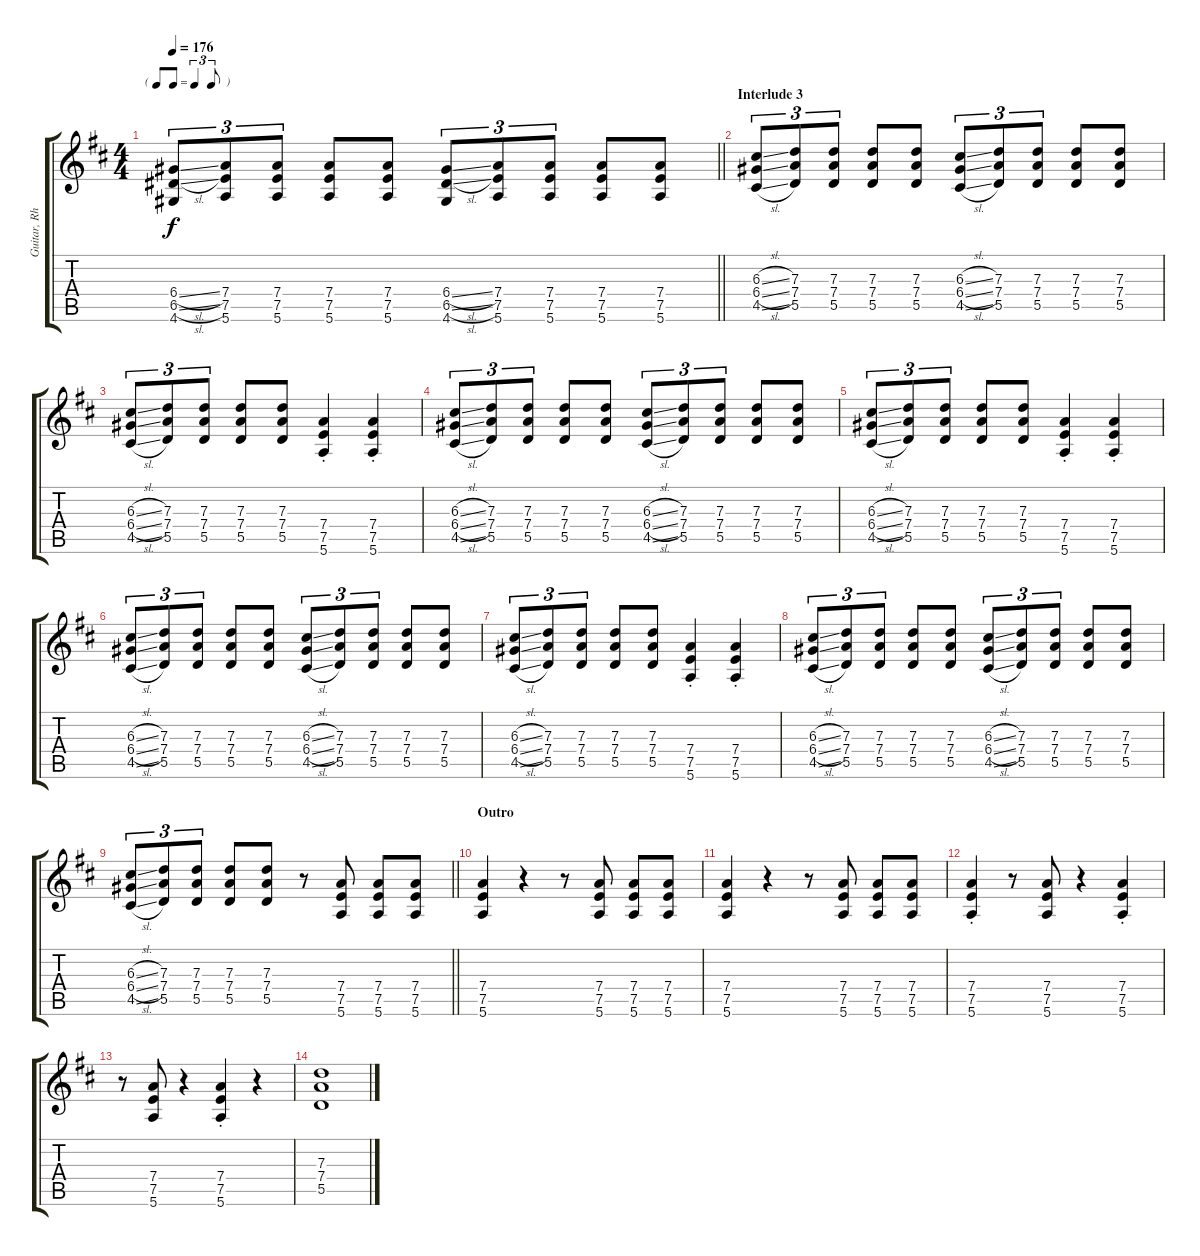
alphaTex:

\track ("Guitar, Rhythm" "Guitar, Rh") {instrument overdrivenguitar}
\staff {score tabs}
\tuning (E4 B3 G3 D3 A2 E2) {hide}
\ts (4 4)
\tf triplet8th
\tempo 176
\clef g2
\barLineRight lightlight
\ks d
(6.4{sl} 6.5{sl} 4.6).8{tu (3 2) dy f} (7.4 7.5 5.6).8{tu (3 2)} (7.4 7.5 5.6).8{tu (3 2)} (7.4 7.5 5.6).8 (7.4 7.5 5.6).8 (6.4{sl} 6.5{sl} 4.6).8{tu (3 2)} (7.4 7.5 5.6).8{tu (3 2)} (7.4 7.5 5.6).8{tu (3 2)} (7.4 7.5 5.6).8 (7.4 7.5 5.6).8 |
\section ("" "Interlude 3")
(6.3{sl} 6.4{sl} 4.5{sl}).8{tu (3 2)} (7.3 7.4 5.5).8{tu (3 2)} (7.3 7.4 5.5).8{tu (3 2)} (7.3 7.4 5.5).8 (7.3 7.4 5.5).8 (6.3{sl} 6.4{sl} 4.5{sl}).8{tu (3 2)} (7.3 7.4 5.5).8{tu (3 2)} (7.3 7.4 5.5).8{tu (3 2)} (7.3 7.4 5.5).8 (7.3 7.4 5.5).8 |
(6.3{sl} 6.4{sl} 4.5{sl}).8{tu (3 2)} (7.3 7.4 5.5).8{tu (3 2)} (7.3 7.4 5.5).8{tu (3 2)} (7.3 7.4 5.5).8 (7.3 7.4 5.5).8 (7.4{st} 7.5{st} 5.6{st}).4 (7.4{st} 7.5{st} 5.6{st}).4 |
(6.3{sl} 6.4{sl} 4.5{sl}).8{tu (3 2)} (7.3 7.4 5.5).8{tu (3 2)} (7.3 7.4 5.5).8{tu (3 2)} (7.3 7.4 5.5).8 (7.3 7.4 5.5).8 (6.3{sl} 6.4{sl} 4.5{sl}).8{tu (3 2)} (7.3 7.4 5.5).8{tu (3 2)} (7.3 7.4 5.5).8{tu (3 2)} (7.3 7.4 5.5).8 (7.3 7.4 5.5).8 |
(6.3{sl} 6.4{sl} 4.5{sl}).8{tu (3 2)} (7.3 7.4 5.5).8{tu (3 2)} (7.3 7.4 5.5).8{tu (3 2)} (7.3 7.4 5.5).8 (7.3 7.4 5.5).8 (7.4{st} 7.5{st} 5.6{st}).4 (7.4{st} 7.5{st} 5.6{st}).4 |
(6.3{sl} 6.4{sl} 4.5{sl}).8{tu (3 2)} (7.3 7.4 5.5).8{tu (3 2)} (7.3 7.4 5.5).8{tu (3 2)} (7.3 7.4 5.5).8 (7.3 7.4 5.5).8 (6.3{sl} 6.4{sl} 4.5{sl}).8{tu (3 2)} (7.3 7.4 5.5).8{tu (3 2)} (7.3 7.4 5.5).8{tu (3 2)} (7.3 7.4 5.5).8 (7.3 7.4 5.5).8 |
(6.3{sl} 6.4{sl} 4.5{sl}).8{tu (3 2)} (7.3 7.4 5.5).8{tu (3 2)} (7.3 7.4 5.5).8{tu (3 2)} (7.3 7.4 5.5).8 (7.3 7.4 5.5).8 (7.4{st} 7.5{st} 5.6{st}).4 (7.4{st} 7.5{st} 5.6{st}).4 |
(6.3{sl} 6.4{sl} 4.5{sl}).8{tu (3 2)} (7.3 7.4 5.5).8{tu (3 2)} (7.3 7.4 5.5).8{tu (3 2)} (7.3 7.4 5.5).8 (7.3 7.4 5.5).8 (6.3{sl} 6.4{sl} 4.5{sl}).8{tu (3 2)} (7.3 7.4 5.5).8{tu (3 2)} (7.3 7.4 5.5).8{tu (3 2)} (7.3 7.4 5.5).8 (7.3 7.4 5.5).8 |
\barLineRight lightlight
(6.3{sl} 6.4{sl} 4.5{sl}).8{tu (3 2)} (7.3 7.4 5.5).8{tu (3 2)} (7.3 7.4 5.5).8{tu (3 2)} (7.3 7.4 5.5).8 (7.3 7.4 5.5).8 r.8 (7.4 7.5 5.6).8 (7.4 7.5 5.6).8 (7.4 7.5 5.6).8 |
\section ("" "Outro")
(7.4 7.5 5.6).4 r.4 r.8 (7.4 7.5 5.6).8 (7.4 7.5 5.6).8 (7.4 7.5 5.6).8 |
(7.4 7.5 5.6).4 r.4 r.8 (7.4 7.5 5.6).8 (7.4 7.5 5.6).8 (7.4 7.5 5.6).8 |
(7.4{st} 7.5{st} 5.6{st}).4 r.8 (7.4 7.5 5.6).8 r.4 (7.4{st} 7.5{st} 5.6{st}).4 |
r.8 (7.4 7.5 5.6).8 r.4 (7.4{st} 7.5{st} 5.6{st}).4 r.4 |
(7.3 7.4 5.5).1
